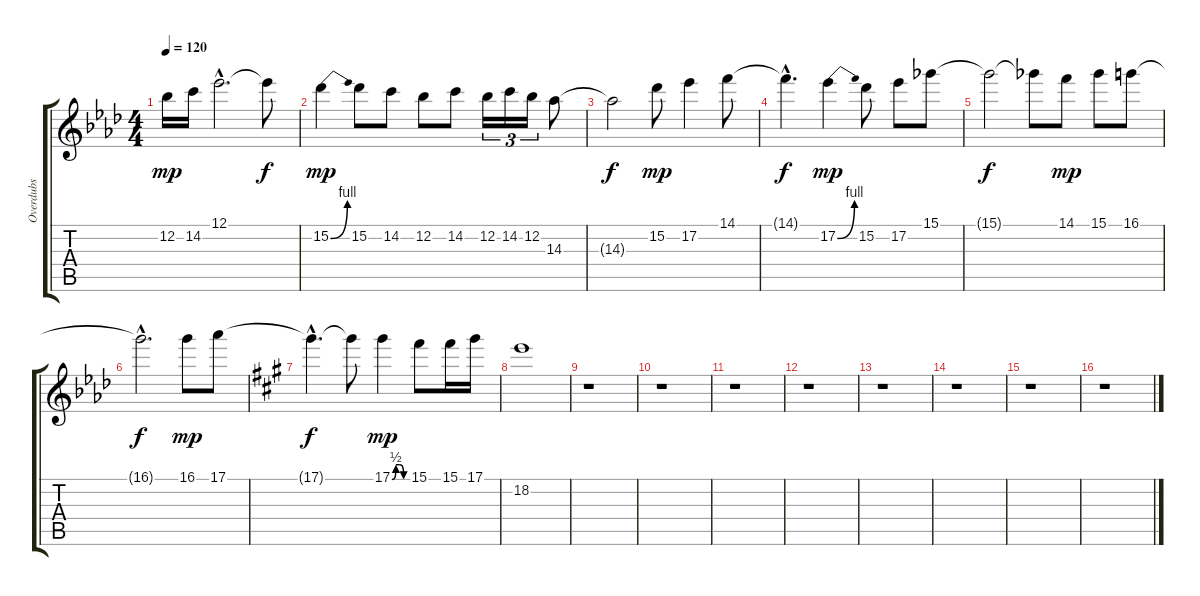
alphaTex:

\track ("Overdubs" "Overdubs") {instrument distortionguitar}
\staff {score tabs}
\tuning (Eb4 Bb3 Gb3 Db3 Ab2 Eb2) {hide}
\ts (4 4)
\tempo 120
\clef g2
\ks ab
12.2.16{dy mp} 14.2.16 12.1{hac}.2{d} 12.1{t}.8{dy f} |
15.2{be (bend 0 0 60 4)}.4{dy mp} 15.2.8 14.2.8 12.2.8 14.2.8 12.2.16{tu (3 2)} 14.2.16{tu (3 2)} 12.2.16{tu (3 2)} 14.3.8 |
14.3{t}.2{dy f} 15.2.8{dy mp} 17.2.4 14.1.8 |
14.1{hac t}.4{d dy f} 17.2{be (bend 0 0 60 4)}.4{dy mp} 15.2.8 17.2.8 15.1.8 |
15.1{t}.2{dy f} 15.1{t}.8 14.1.8{dy mp} 15.1.8 16.1.8 |
16.1{hac t}.2{d dy f} 16.1.8{dy mp} 17.1.8 |
\ks a
17.1{hac t}.4{d dy f} 17.1{t}.8 17.1{be (custom 0 0 15 2 30 2 45 0 60 0)}.4{dy mp} 15.1.8 15.1.16 17.1.16 |
18.2.1 |
r.1 |
r.1 |
r.1 |
r.1 |
r.1 |
r.1 |
r.1 |
r.1
